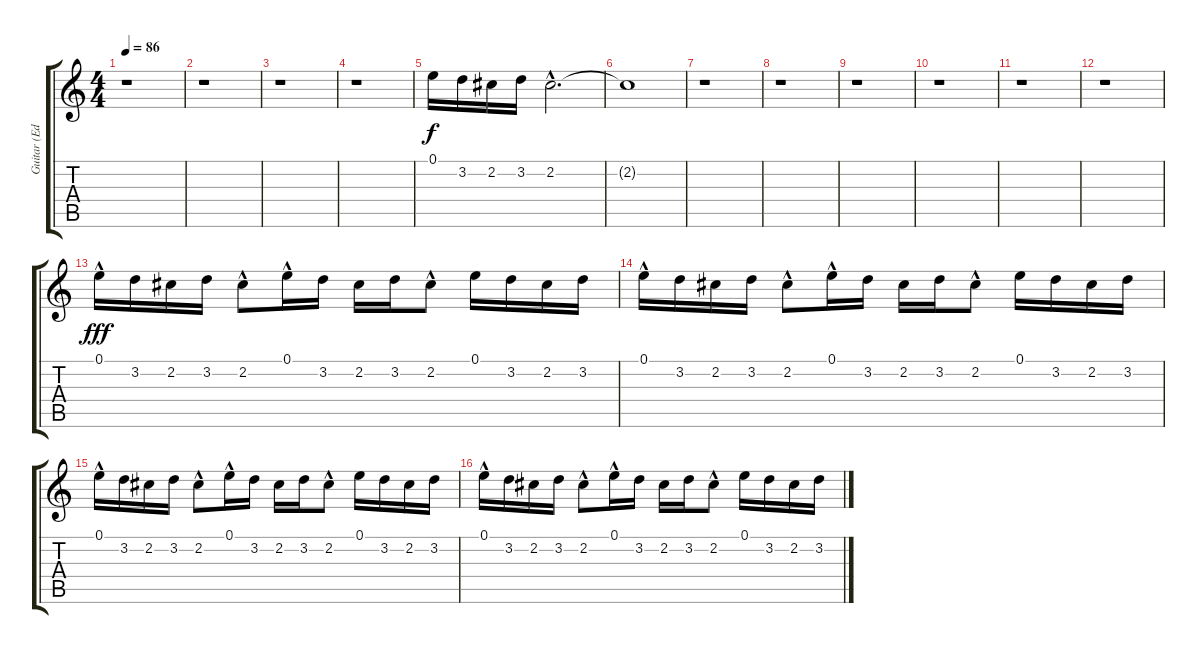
\track ("Guitar (Ed)" "Guitar (Ed") {instrument electricguitarclean}
\staff {score tabs}
\tuning (E4 B3 G3 D3 A2 E2) {hide}
\ts (4 4)
\tempo 86
\clef g2
\ks c
r.1{dy f} |
r.1 |
r.1 |
r.1 |
0.1.16 3.2.16 2.2.16 3.2.16 2.2{hac}.2{d} |
2.2{t}.1 |
r.1 |
r.1 |
r.1 |
r.1 |
r.1 |
r.1 |
0.1{hac}.16{dy fff volume 16} 3.2.16 2.2.16 3.2.16 2.2{hac}.8 0.1{hac}.16 3.2.16 2.2.16 3.2.16 2.2{hac}.8 0.1.16 3.2.16 2.2.16 3.2.16 |
0.1{hac}.16 3.2.16 2.2.16 3.2.16 2.2{hac}.8 0.1{hac}.16 3.2.16 2.2.16 3.2.16 2.2{hac}.8 0.1.16 3.2.16 2.2.16 3.2.16 |
0.1{hac}.16 3.2.16 2.2.16 3.2.16 2.2{hac}.8 0.1{hac}.16 3.2.16 2.2.16 3.2.16 2.2{hac}.8 0.1.16 3.2.16 2.2.16 3.2.16 |
0.1{hac}.16 3.2.16 2.2.16 3.2.16 2.2{hac}.8 0.1{hac}.16 3.2.16 2.2.16 3.2.16 2.2{hac}.8 0.1.16 3.2.16 2.2.16 3.2.16
